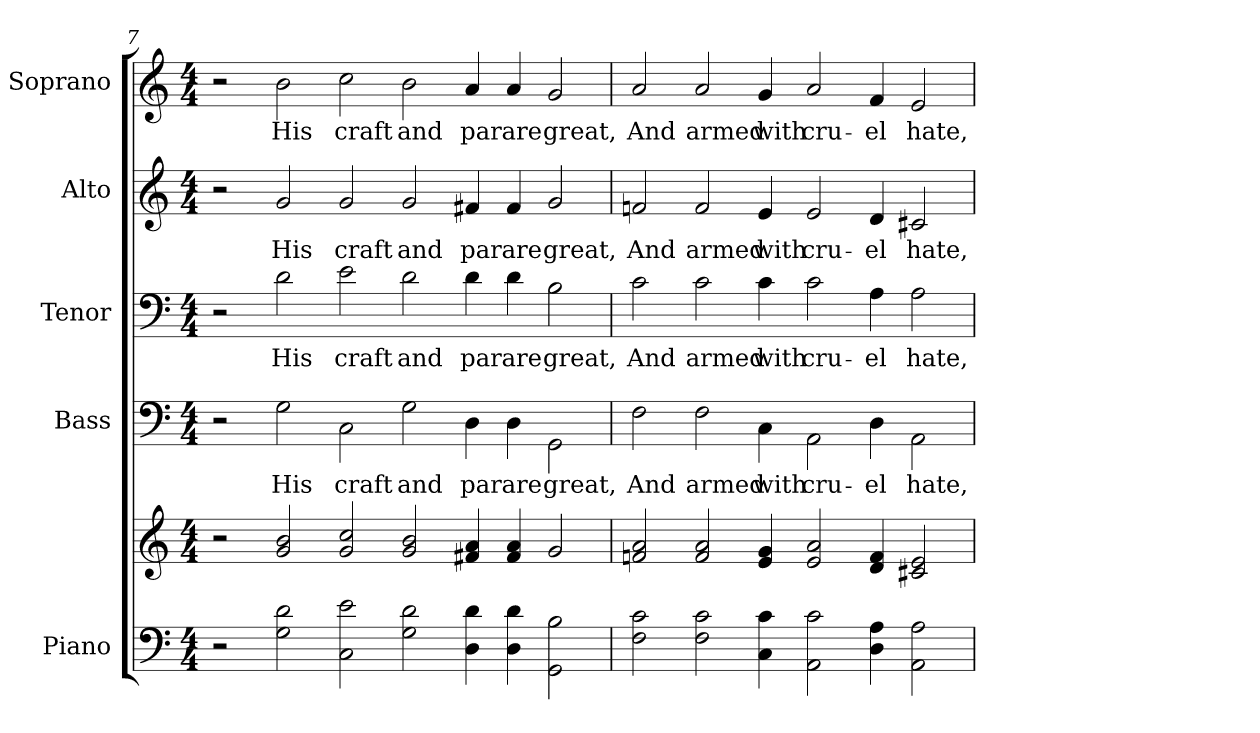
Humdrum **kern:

**kern	**kern	**kern	**text	**kern	**text	**kern	**text	**kern	**text
*part5	*part5	*part4	*part4	*part3	*part3	*part2	*part2	*part1	*part1
*staff6	*staff5	*staff4	*staff4	*staff3	*staff3	*staff2	*staff2	*staff1	*staff1
*I"Piano	*	*I"Bass	*	*I"Tenor	*	*I"Alto	*	*I"Soprano	*
*I'Pno.	*	*I'B.	*	*I'T.	*	*I'A.	*	*I'Pno.	*
!!LO:PB:g=z
*clefF4	*clefG2	*clefF4	*	*clefF4	*	*clefG2	*	*clefG2	*
*k[]	*k[]	*k[]	*	*k[]	*	*k[]	*	*k[]	*
*C:	*C:	*C:	*	*C:	*	*C:	*	*C:	*
*M4/4	*M4/4	*M4/4	*	*M4/4	*	*M4/4	*	*M4/4	*
=7	=7	=7	=7	=7	=7	=7	=7	=7	=7
2r	2r	2r	.	2r	.	2r	.	2r	.
!	!	!	!LO:LY:b:color=#000000	!	!	!	!	!	!
!	!	!	!	!	!LO:LY:b:color=#000000	!	!	!	!
!	!	!	!	!	!	!	!LO:LY:b:color=#000000	!	!
!	!	!	!	!	!	!	!	!	!LO:LY:b:color=#000000
2Gi\ 2di	2gi/ 2bi	2Gi\	His	2di\	His	2gi/	His	2bi\	His
!	!	!	!LO:LY:b:color=#000000	!	!	!	!	!	!
!	!	!	!	!	!LO:LY:b:color=#000000	!	!	!	!
!	!	!	!	!	!	!	!LO:LY:b:color=#000000	!	!
!	!	!	!	!	!	!	!	!	!LO:LY:b:color=#000000
2Ci\ 2ei	2gi/ 2cci	2Ci\	craft	2ei\	craft	2gi/	craft	2cci\	craft
!	!	!	!LO:LY:b:color=#000000	!	!	!	!	!	!
!	!	!	!	!	!LO:LY:b:color=#000000	!	!	!	!
!	!	!	!	!	!	!	!LO:LY:b:color=#000000	!	!
!	!	!	!	!	!	!	!	!	!LO:LY:b:color=#000000
2Gi\ 2di	2gi/ 2bi	2Gi\	and	2di\	and	2gi/	and	2bi\	and
!	!	!	!LO:LY:b:color=#000000	!	!	!	!	!	!
!	!	!	!	!	!LO:LY:b:color=#000000	!	!	!	!
!	!	!	!	!	!	!	!LO:LY:b:color=#000000	!	!
!	!	!	!	!	!	!	!	!	!LO:LY:b:color=#000000
4Di\ 4di	4f#Xi/ 4ai	4Di\	par	4di\	par	4f#Xi/	par	4ai/	par
!	!	!	!LO:LY:b:color=#000000	!	!	!	!	!	!
!	!	!	!	!	!LO:LY:b:color=#000000	!	!	!	!
!	!	!	!	!	!	!	!LO:LY:b:color=#000000	!	!
!	!	!	!	!	!	!	!	!	!LO:LY:b:color=#000000
4Di\ 4di	4f#i/ 4ai	4Di\	are	4di\	are	4f#i/	are	4ai/	are
!	!	!	!LO:LY:b:color=#000000	!	!	!	!	!	!
!	!	!	!	!	!LO:LY:b:color=#000000	!	!	!	!
!	!	!	!	!	!	!	!LO:LY:b:color=#000000	!	!
!	!	!	!	!	!	!	!	!	!LO:LY:b:color=#000000
2GGi\ 2Bi	2gi/	2GGi\	great,	2Bi\	great,	2gi/	great,	2gi/	great,
=8	=8	=8	=8	=8	=8	=8	=8	=8	=8
!	!	!	!LO:LY:b:color=#000000	!	!	!	!	!	!
!	!	!	!	!	!LO:LY:b:color=#000000	!	!	!	!
!	!	!	!	!	!	!	!LO:LY:b:color=#000000	!	!
!	!	!	!	!	!	!	!	!	!LO:LY:b:color=#000000
2Fi\ 2ci	2fni/ 2ai	2Fi\	And	2ci\	And	2fni/	And	2ai/	And
!	!	!	!LO:LY:b:color=#000000	!	!	!	!	!	!
!	!	!	!	!	!LO:LY:b:color=#000000	!	!	!	!
!	!	!	!	!	!	!	!LO:LY:b:color=#000000	!	!
!	!	!	!	!	!	!	!	!	!LO:LY:b:color=#000000
2Fi\ 2ci	2fi/ 2ai	2Fi\	armed	2ci\	armed	2fi/	armed	2ai/	armed
!	!	!	!LO:LY:b:color=#000000	!	!	!	!	!	!
!	!	!	!	!	!LO:LY:b:color=#000000	!	!	!	!
!	!	!	!	!	!	!	!LO:LY:b:color=#000000	!	!
!	!	!	!	!	!	!	!	!	!LO:LY:b:color=#000000
4Ci\ 4ci	4ei/ 4gi	4Ci\	with	4ci\	with	4ei/	with	4gi/	with
!	!	!	!LO:LY:b:color=#000000	!	!	!	!	!	!
!	!	!	!	!	!LO:LY:b:color=#000000	!	!	!	!
!	!	!	!	!	!	!	!LO:LY:b:color=#000000	!	!
!	!	!	!	!	!	!	!	!	!LO:LY:b:color=#000000
2AAi\ 2ci	2ei/ 2ai	2AAi\	cru-	2ci\	cru-	2ei/	cru-	2ai/	cru-
!	!	!	!LO:LY:b:color=#000000	!	!	!	!	!	!
!	!	!	!	!	!LO:LY:b:color=#000000	!	!	!	!
!	!	!	!	!	!	!	!LO:LY:b:color=#000000	!	!
!	!	!	!	!	!	!	!	!	!LO:LY:b:color=#000000
4Di\ 4Ai	4di/ 4fi	4Di\	-el	4Ai\	-el	4di/	-el	4fi/	-el
!	!	!	!LO:LY:b:color=#000000	!	!	!	!	!	!
!	!	!	!	!	!LO:LY:b:color=#000000	!	!	!	!
!	!	!	!	!	!	!	!LO:LY:b:color=#000000	!	!
!	!	!	!	!	!	!	!	!	!LO:LY:b:color=#000000
2AAi\ 2Ai	2c#Xi/ 2ei	2AAi\	hate,	2Ai\	hate,	2c#Xi/	hate,	2ei/	hate,
=	=	=	=	=	=	=	=	=	=
*-	*-	*-	*-	*-	*-	*-	*-	*-	*-
